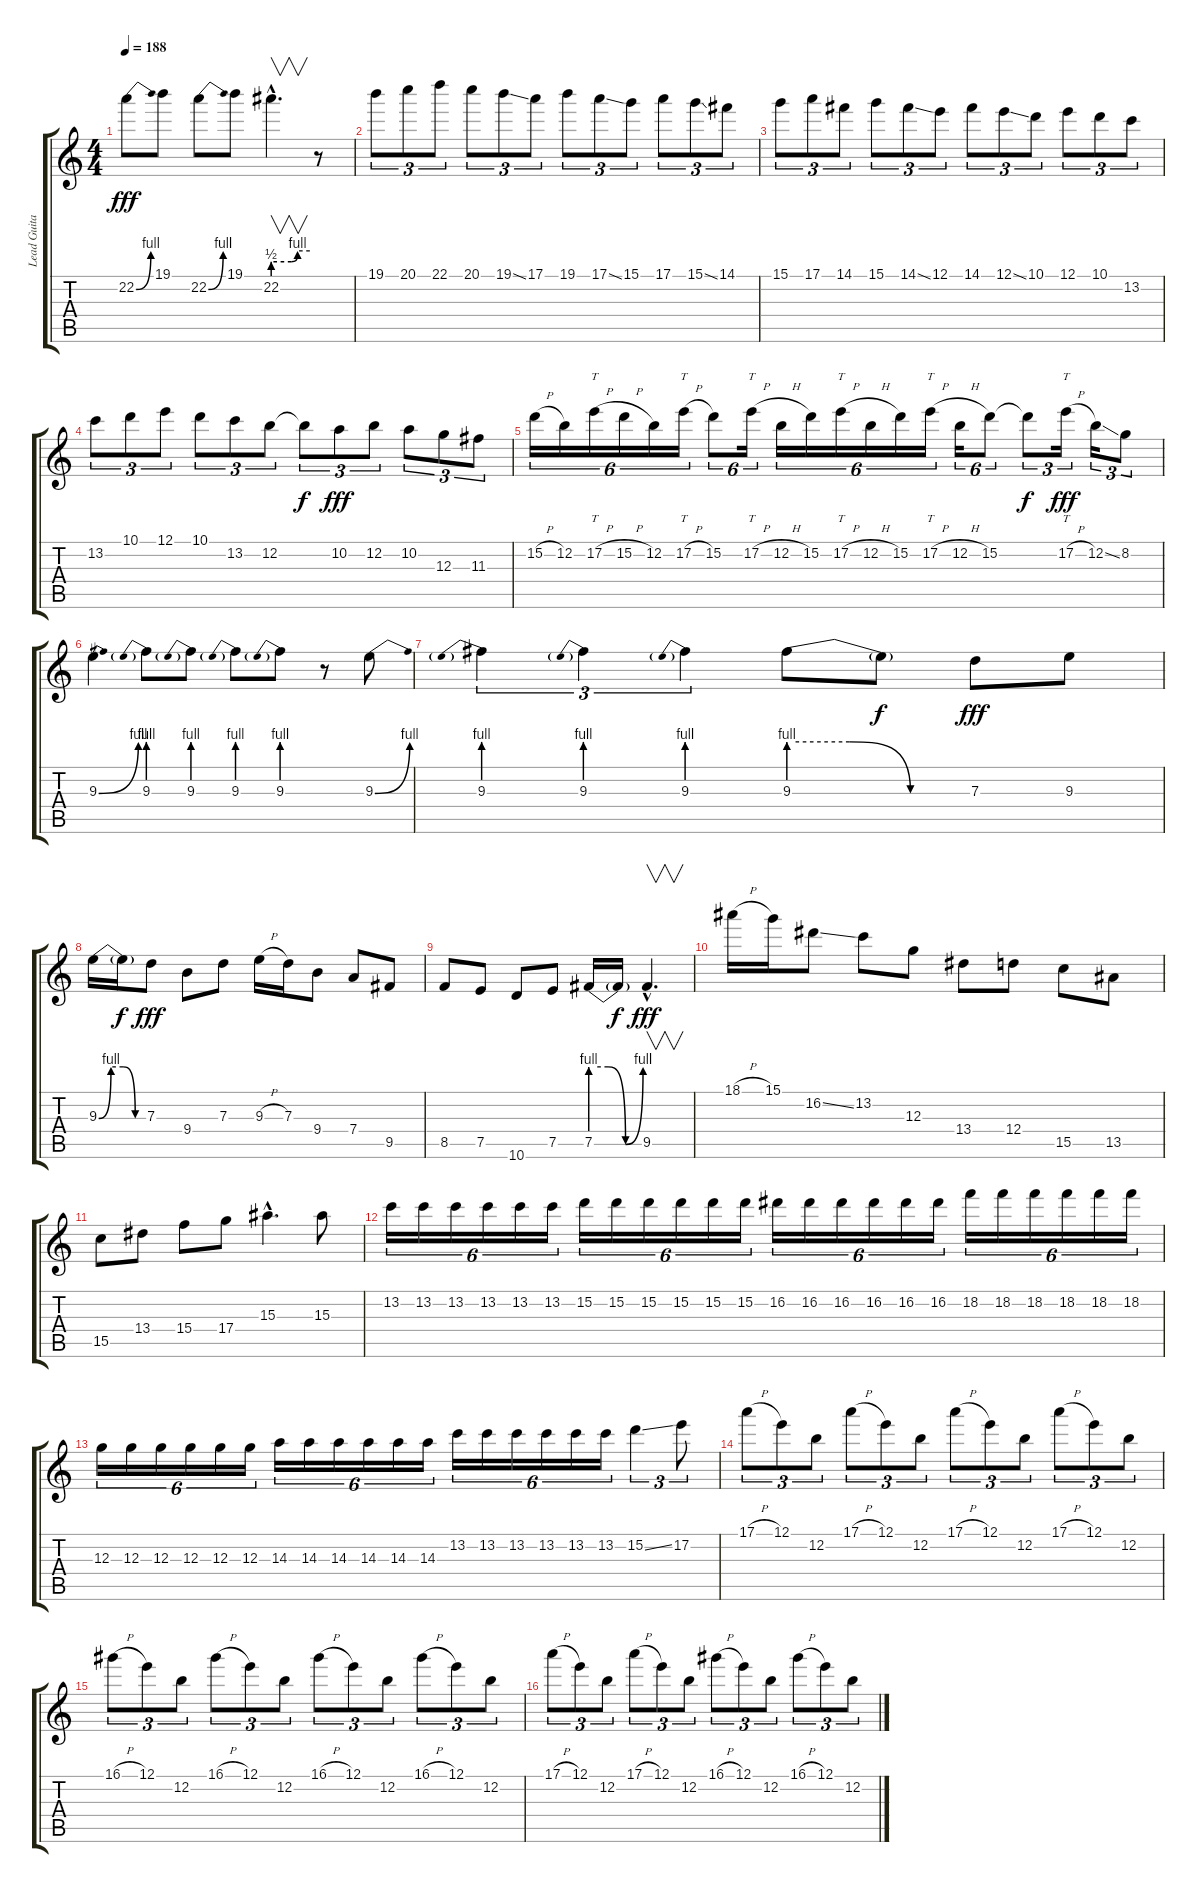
\track ("Lead Guitar 1" "Lead Guita") {instrument overdrivenguitar}
\staff {score tabs}
\tuning (E4 B3 G3 D3 A2 E2) {hide}
\ts (4 4)
\tempo 188
\clef g2
\ks c
22.2{be (bend 0 0 60 4)}.8{dy fff} 19.1.8 22.2{be (bend 0 0 60 4)}.8 19.1.8 22.2{be (custom 0 2 30 2 40 4 60 4) hac}.4{v d} r.8 |
19.1.8{tu (3 2)} 20.1.8{tu (3 2)} 22.1.8{tu (3 2)} 20.1.8{tu (3 2)} 19.1{ss}.8{tu (3 2)} 17.1.8{tu (3 2)} 19.1.8{tu (3 2)} 17.1{ss}.8{tu (3 2)} 15.1.8{tu (3 2)} 17.1.8{tu (3 2)} 15.1{ss}.8{tu (3 2)} 14.1.8{tu (3 2)} |
15.1.8{tu (3 2)} 17.1.8{tu (3 2)} 14.1.8{tu (3 2)} 15.1.8{tu (3 2)} 14.1{ss}.8{tu (3 2)} 12.1.8{tu (3 2)} 14.1.8{tu (3 2)} 12.1{ss}.8{tu (3 2)} 10.1.8{tu (3 2)} 12.1.8{tu (3 2)} 10.1.8{tu (3 2)} 13.2.8{tu (3 2)} |
13.2.8{tu (3 2)} 10.1.8{tu (3 2)} 12.1.8{tu (3 2)} 10.1.8{tu (3 2)} 13.2.8{tu (3 2)} 12.2.8{tu (3 2)} 12.2{t}.8{tu (3 2) dy f} 10.2.8{tu (3 2) dy fff} 12.2.8{tu (3 2)} 10.2.8{tu (3 2)} 12.3.8{tu (3 2)} 11.3.8{tu (3 2)} |
15.2{h}.16{tu (6 4)} 12.2.16{tu (6 4)} 17.2{h}.16{tt tu (6 4)} 15.2{h}.16{tu (6 4)} 12.2.16{tu (6 4)} 17.2{h}.16{tt tu (6 4)} 15.2.8{tu (6 4)} 17.2{h}.16{tt tu (6 4)} 12.2{h}.16{tu (6 4)} 15.2.16{tu (6 4)} 17.2{h}.16{tt tu (6 4)} 12.2{h}.16{tu (6 4)} 15.2.16{tu (6 4)} 17.2{h}.16{tt tu (6 4)} 12.2{h}.16{tu (6 4)} 15.2.8{tu (6 4)} 15.2{t}.8{tu (3 2) dy f} 17.2{h}.16{tt tu (3 2) dy fff} 12.2{ss}.16{tu (3 2)} 8.2.8{tu (3 2)} |
9.3{be (bend 0 0 60 4)}.4 9.3{be (prebend 0 4 60 4)}.8 9.3{be (prebend 0 4 60 4)}.8 9.3{be (prebend 0 4 60 4)}.8 9.3{be (prebend 0 4 60 4)}.8 r.8 9.3{be (bend 0 0 60 4)}.8 |
9.3{be (prebend 0 4 60 4)}.4{tu (3 2)} 9.3{be (prebend 0 4 60 4)}.4{tu (3 2)} 9.3{be (prebend 0 4 60 4)}.4{tu (3 2)} 9.3{be (custom 0 4 20 4 40 0 60 0)}.8 9.3{t}.8{dy f} 7.3.8{dy fff} 9.3.8 |
9.3{be (custom 0 0 15 4 30 4 45 0 60 0)}.16 9.3{t}.16{dy f} 7.3.8{dy fff} 9.4.8 7.3.8 9.3{h}.16 7.3.16 9.4.8 7.4.8 9.5.8 |
8.5.8 7.5.8 10.6.8 7.5.8 7.5{be (custom 0 4 20 4 40 0 60 4)}.16 7.5{t}.16{dy f} 9.5{hac}.4{v d dy fff} |
18.1{h}.16 15.1.16 16.2{ss}.8 13.2.8 12.3.8 13.4.8 12.4.8 15.5.8 13.5.8 |
15.5.8 13.4.8 15.4.8 17.4.8 15.3{hac}.4{d} 15.3.8 |
13.2.16{tu (6 4)} 13.2.16{tu (6 4)} 13.2.16{tu (6 4)} 13.2.16{tu (6 4)} 13.2.16{tu (6 4)} 13.2.16{tu (6 4)} 15.2.16{tu (6 4)} 15.2.16{tu (6 4)} 15.2.16{tu (6 4)} 15.2.16{tu (6 4)} 15.2.16{tu (6 4)} 15.2.16{tu (6 4)} 16.2.16{tu (6 4)} 16.2.16{tu (6 4)} 16.2.16{tu (6 4)} 16.2.16{tu (6 4)} 16.2.16{tu (6 4)} 16.2.16{tu (6 4)} 18.2.16{tu (6 4)} 18.2.16{tu (6 4)} 18.2.16{tu (6 4)} 18.2.16{tu (6 4)} 18.2.16{tu (6 4)} 18.2.16{tu (6 4)} |
12.3.16{tu (6 4)} 12.3.16{tu (6 4)} 12.3.16{tu (6 4)} 12.3.16{tu (6 4)} 12.3.16{tu (6 4)} 12.3.16{tu (6 4)} 14.3.16{tu (6 4)} 14.3.16{tu (6 4)} 14.3.16{tu (6 4)} 14.3.16{tu (6 4)} 14.3.16{tu (6 4)} 14.3.16{tu (6 4)} 13.2.16{tu (6 4)} 13.2.16{tu (6 4)} 13.2.16{tu (6 4)} 13.2.16{tu (6 4)} 13.2.16{tu (6 4)} 13.2.16{tu (6 4)} 15.2{ss}.4{tu (3 2)} 17.2.8{tu (3 2)} |
17.1{h}.8{tu (3 2)} 12.1.8{tu (3 2)} 12.2.8{tu (3 2)} 17.1{h}.8{tu (3 2)} 12.1.8{tu (3 2)} 12.2.8{tu (3 2)} 17.1{h}.8{tu (3 2)} 12.1.8{tu (3 2)} 12.2.8{tu (3 2)} 17.1{h}.8{tu (3 2)} 12.1.8{tu (3 2)} 12.2.8{tu (3 2)} |
16.1{h}.8{tu (3 2)} 12.1.8{tu (3 2)} 12.2.8{tu (3 2)} 16.1{h}.8{tu (3 2)} 12.1.8{tu (3 2)} 12.2.8{tu (3 2)} 16.1{h}.8{tu (3 2)} 12.1.8{tu (3 2)} 12.2.8{tu (3 2)} 16.1{h}.8{tu (3 2)} 12.1.8{tu (3 2)} 12.2.8{tu (3 2)} |
17.1{h}.8{tu (3 2)} 12.1.8{tu (3 2)} 12.2.8{tu (3 2)} 17.1{h}.8{tu (3 2)} 12.1.8{tu (3 2)} 12.2.8{tu (3 2)} 16.1{h}.8{tu (3 2)} 12.1.8{tu (3 2)} 12.2.8{tu (3 2)} 16.1{h}.8{tu (3 2)} 12.1.8{tu (3 2)} 12.2.8{tu (3 2)}
